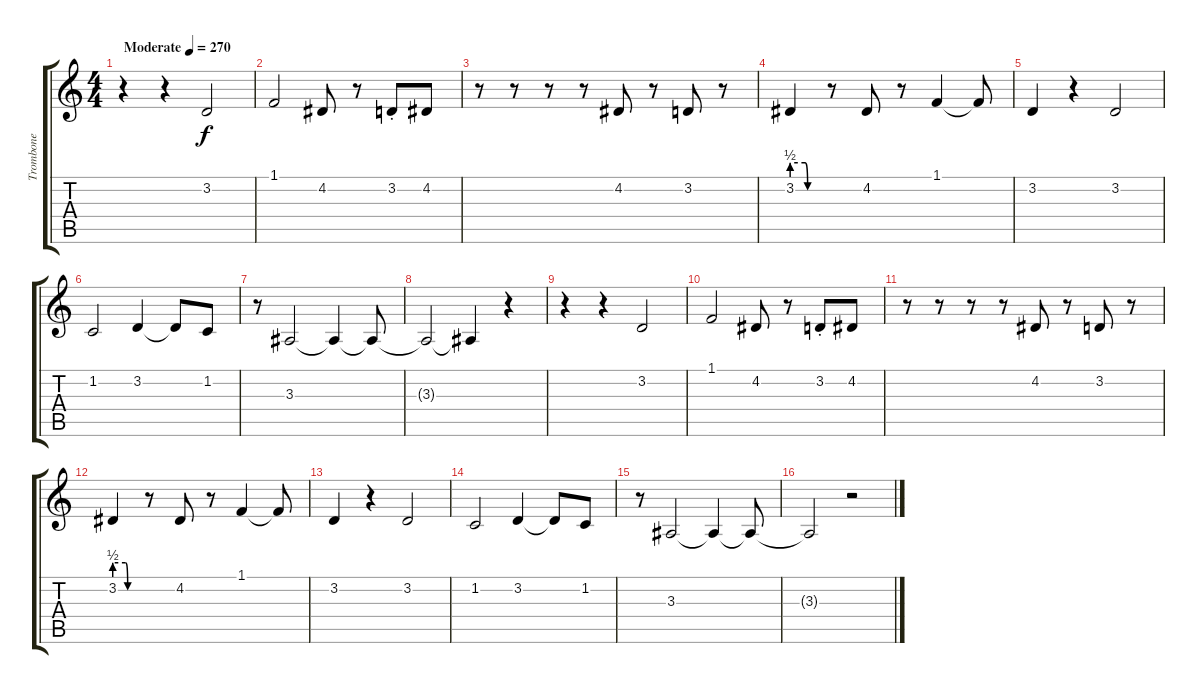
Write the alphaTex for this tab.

\track ("Trombone" "Trombone") {instrument trombone}
\staff {score tabs}
\tuning (E4 B3 G3 D3 A2 E2) {hide}
\ts (4 4)
\tempo (270 "Moderate")
\clef g2
\ks c
r.4{dy f instrument trombone} r.4 3.2.2 |
1.1.2 4.2.8 r.8 3.2{st}.8 4.2.8 |
r.8 r.8 r.8 r.8 4.2.8 r.8 3.2.8 r.8 |
3.2{be (custom 0 2 25 2 30 0 60 0)}.4 r.8 4.2.8 r.8 1.1.4 1.1{t}.8 |
3.2.4 r.4 3.2.2 |
1.2.2 3.2.4 3.2{t}.8 1.2.8 |
r.8 3.3.2 3.3{t}.4 3.3{t}.8 |
3.3{t}.2 3.3{t}.4 r.4 |
r.4 r.4 3.2.2 |
1.1.2 4.2.8 r.8 3.2{st}.8 4.2.8 |
r.8 r.8 r.8 r.8 4.2.8 r.8 3.2.8 r.8 |
3.2{be (custom 0 2 25 2 30 0 60 0)}.4 r.8 4.2.8 r.8 1.1.4 1.1{t}.8 |
3.2.4 r.4 3.2.2 |
1.2.2 3.2.4 3.2{t}.8 1.2.8 |
r.8 3.3.2 3.3{t}.4 3.3{t}.8 |
3.3{t}.2 r.2
